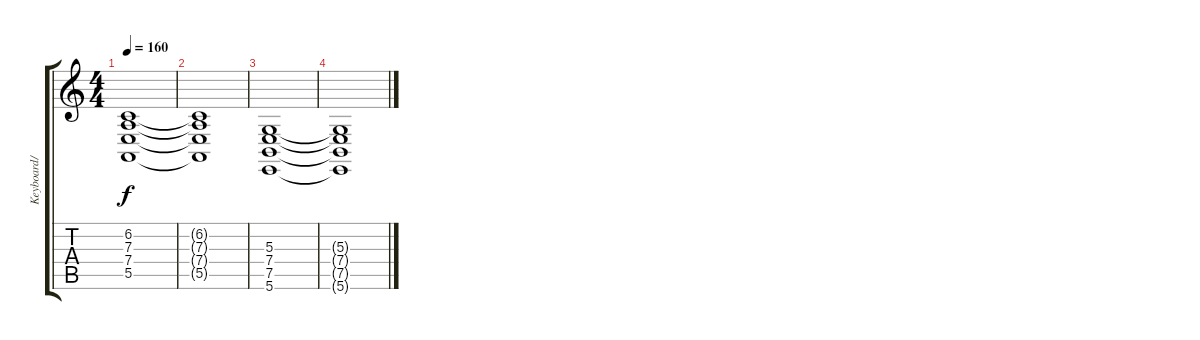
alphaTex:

\track ("Keyboard/ Effects" "Keyboard/ ") {instrument rockorgan}
\staff {score tabs}
\tuning (B3 Gb3 D3 A2 E2 B1) {hide}
\ts (4 4)
\tempo 160
\clef g2
\ks c
(6.2 7.3 7.4 5.5).1{dy f} |
(6.2{t} 7.3{t} 7.4{t} 5.5{t}).1 |
(5.3 7.4 7.5 5.6).1 |
(5.3{t} 7.4{t} 7.5{t} 5.6{t}).1
